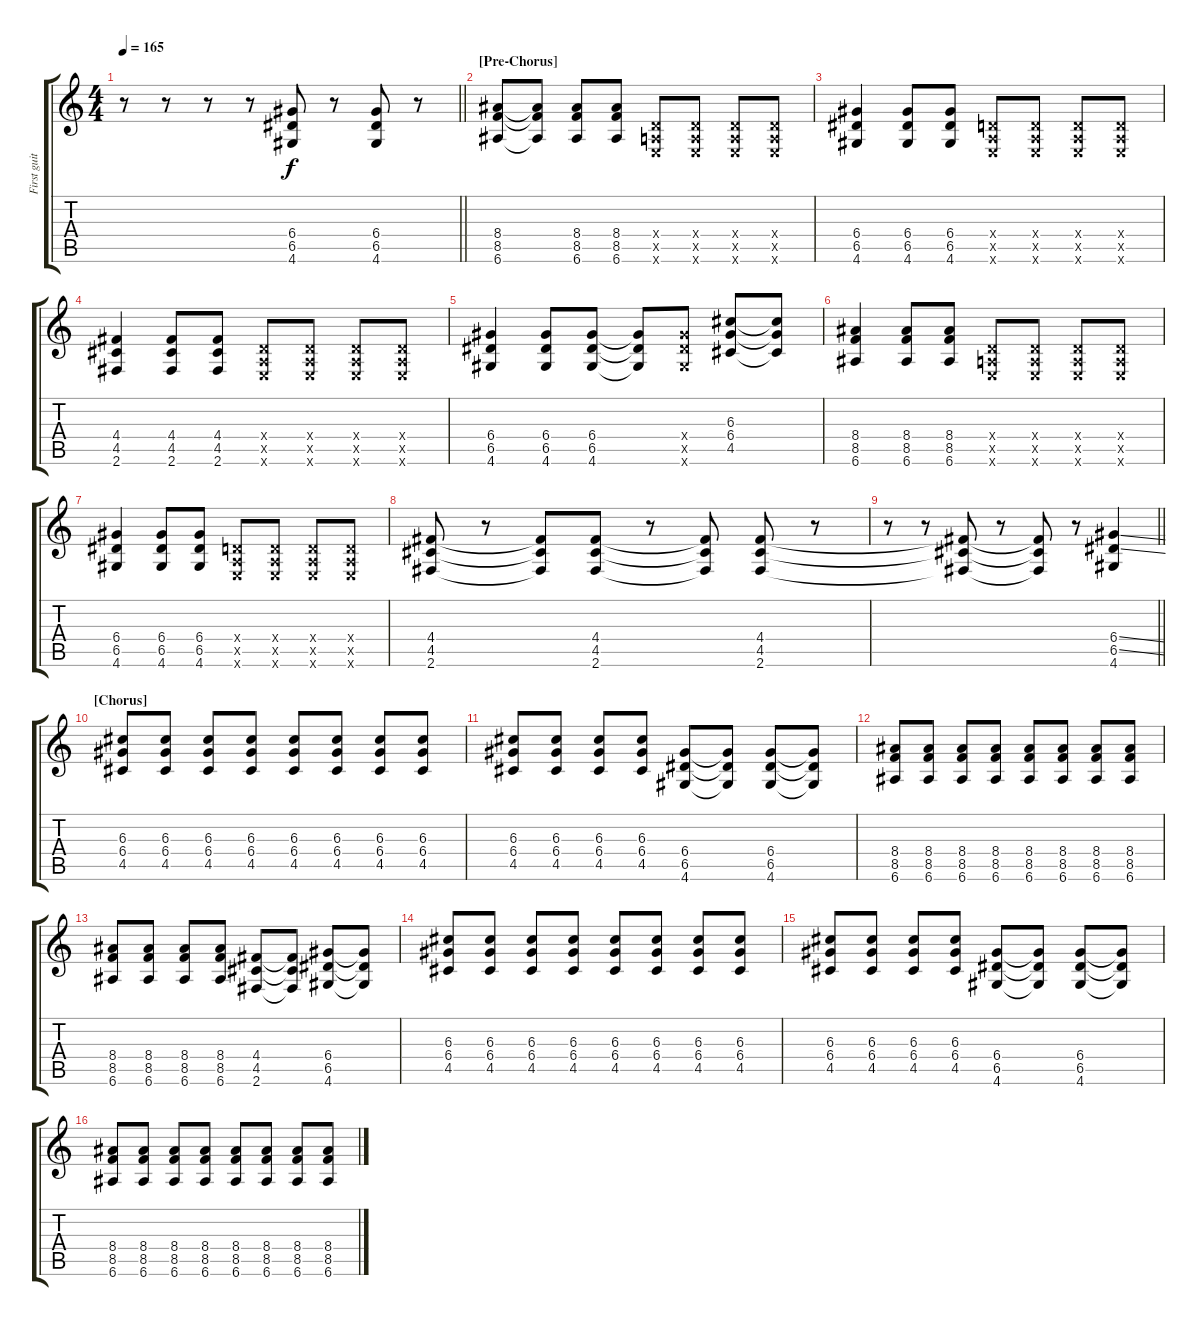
\track ("First guitar " "First guit") {instrument distortionguitar}
\staff {score tabs}
\tuning (E4 B3 G3 D3 A2 E2) {hide}
\ts (4 4)
\tempo 165
\clef g2
\barLineRight lightlight
\ks c
r.8{dy f} r.8 r.8 r.8 (6.4 6.5 4.6).8 r.8 (6.4 6.5 4.6).8 r.8 |
\section ("" "[Pre-Chorus]")
(8.4 8.5 6.6).8 (8.4{t} 8.5{t} 6.6{t}).8 (8.4 8.5 6.6).8 (8.4 8.5 6.6).8 (0.4{x} 0.5{x} 0.6{x}).8 (0.4{x} 0.5{x} 0.6{x}).8 (0.4{x} 0.5{x} 0.6{x}).8 (0.4{x} 0.5{x} 0.6{x}).8 |
(6.4 6.5 4.6).4 (6.4 6.5 4.6).8 (6.4 6.5 4.6).8 (0.4{x} 0.5{x} 0.6{x}).8 (0.4{x} 0.5{x} 0.6{x}).8 (0.4{x} 0.5{x} 0.6{x}).8 (0.4{x} 0.5{x} 0.6{x}).8 |
(4.4 4.5 2.6).4 (4.4 4.5 2.6).8 (4.4 4.5 2.6).8 (0.4{x} 0.5{x} 0.6{x}).8 (0.4{x} 0.5{x} 0.6{x}).8 (0.4{x} 0.5{x} 0.6{x}).8 (0.4{x} 0.5{x} 0.6{x}).8 |
(6.4 6.5 4.6).4 (6.4 6.5 4.6).8 (6.4 6.5 4.6).8 (6.4{t} 6.5{t} 4.6{t}).8 (6.4{x} 6.5{x} 4.6{x}).8 (6.3 6.4 4.5).8 (6.3{t} 6.4{t} 4.5{t}).8 |
(8.4 8.5 6.6).4 (8.4 8.5 6.6).8 (8.4 8.5 6.6).8 (0.4{x} 0.5{x} 0.6{x}).8 (0.4{x} 0.5{x} 0.6{x}).8 (0.4{x} 0.5{x} 0.6{x}).8 (0.4{x} 0.5{x} 0.6{x}).8 |
(6.4 6.5 4.6).4 (6.4 6.5 4.6).8 (6.4 6.5 4.6).8 (0.4{x} 0.5{x} 0.6{x}).8 (0.4{x} 0.5{x} 0.6{x}).8 (0.4{x} 0.5{x} 0.6{x}).8 (0.4{x} 0.5{x} 0.6{x}).8 |
(4.4 4.5 2.6).8 r.8 (4.4{t} 4.5{t} 2.6{t}).8 (4.4 4.5 2.6).8 r.8 (4.4{t} 4.5{t} 2.6{t}).8 (4.4 4.5 2.6).8 r.8 |
\barLineRight lightlight
r.8 r.8 (4.4{t} 4.5{t} 2.6{t}).8 r.8 (4.4{t} 4.5{t} 2.6{t}).8 r.8 (6.4{ss} 6.5{ss} 4.6).4 |
\section ("" "[Chorus]")
(6.3 6.4 4.5).8 (6.3 6.4 4.5).8 (6.3 6.4 4.5).8 (6.3 6.4 4.5).8 (6.3 6.4 4.5).8 (6.3 6.4 4.5).8 (6.3 6.4 4.5).8 (6.3 6.4 4.5).8 |
(6.3 6.4 4.5).8 (6.3 6.4 4.5).8 (6.3 6.4 4.5).8 (6.3 6.4 4.5).8 (6.4 6.5 4.6).8 (6.4{t} 6.5{t} 4.6{t}).8 (6.4 6.5 4.6).8 (6.4{t} 6.5{t} 4.6{t}).8 |
(8.4 8.5 6.6).8 (8.4 8.5 6.6).8 (8.4 8.5 6.6).8 (8.4 8.5 6.6).8 (8.4 8.5 6.6).8 (8.4 8.5 6.6).8 (8.4 8.5 6.6).8 (8.4 8.5 6.6).8 |
(8.4 8.5 6.6).8 (8.4 8.5 6.6).8 (8.4 8.5 6.6).8 (8.4 8.5 6.6).8 (4.4 4.5 2.6).8 (4.4{t} 4.5{t} 2.6{t}).8 (6.4 6.5 4.6).8 (6.4{t} 6.5{t} 4.6{t}).8 |
(6.3 6.4 4.5).8 (6.3 6.4 4.5).8 (6.3 6.4 4.5).8 (6.3 6.4 4.5).8 (6.3 6.4 4.5).8 (6.3 6.4 4.5).8 (6.3 6.4 4.5).8 (6.3 6.4 4.5).8 |
(6.3 6.4 4.5).8 (6.3 6.4 4.5).8 (6.3 6.4 4.5).8 (6.3 6.4 4.5).8 (6.4 6.5 4.6).8 (6.4{t} 6.5{t} 4.6{t}).8 (6.4 6.5 4.6).8 (6.4{t} 6.5{t} 4.6{t}).8 |
(8.4 8.5 6.6).8 (8.4 8.5 6.6).8 (8.4 8.5 6.6).8 (8.4 8.5 6.6).8 (8.4 8.5 6.6).8 (8.4 8.5 6.6).8 (8.4 8.5 6.6).8 (8.4 8.5 6.6).8
